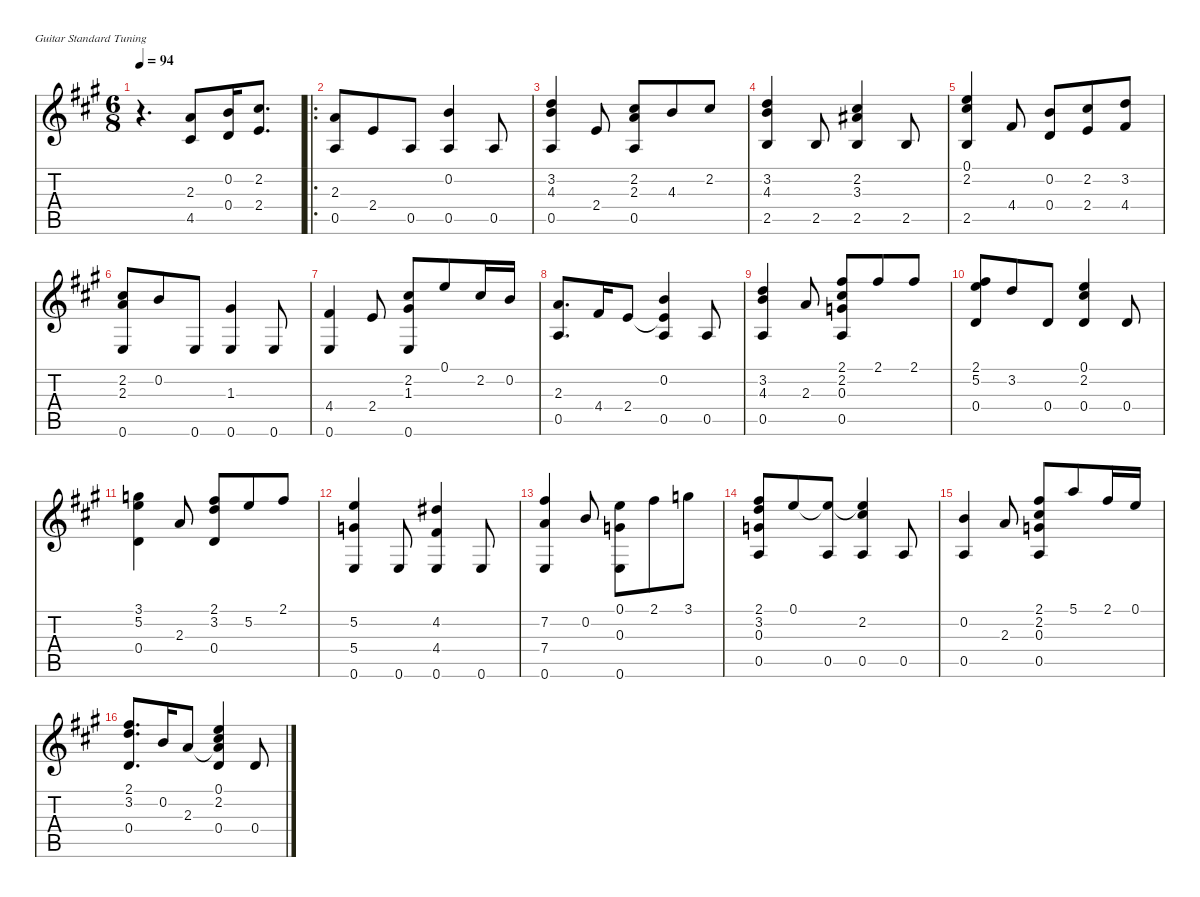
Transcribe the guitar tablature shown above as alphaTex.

\defaultSystemsLayout 4
\hideDynamics
\bracketExtendMode nobrackets
\singleTrackTrackNamePolicy hidden
\multiTrackTrackNamePolicy hidden
\firstSystemTrackNameOrientation horizontal
\otherSystemsTrackNameOrientation horizontal
\extendBarLines
\chordDiagramsInScore
\track ("Guitarra" "n.guit.") {instrument acousticguitarnylon}
\staff {score tabs}
\tuning (E4 B3 G3 D3 A2 E2)
\ts (6 8)
\beaming (8 3 3)
\tempo 94
\clef g2
\ks a
r.4{d dy mf instrument acousticguitarnylon beam Down} (2.3{acc forcenatural} 4.5{acc #}).8{beam Up} (0.2{acc forcenatural} 0.4{acc forcenatural}).16{beam Up} (2.2{acc #} 2.4{acc forcenatural}).8{d beam Up} |
\ro
(2.3{acc forcenatural} 0.5{acc forcenatural}).8{beam Up} 2.4{acc forcenatural}.8{beam Up} 0.5{acc forcenatural}.8{beam Up} (0.2{acc forcenatural} 0.5{acc forcenatural}).4{beam Up} 0.5{acc forcenatural}.8{beam Up} |
(3.2{acc forcenatural} 4.3{acc forcenatural} 0.5{acc forcenatural}).4{beam Up} 2.4{acc forcenatural}.8{beam Up} (2.2{acc #} 2.3{acc forcenatural} 0.5{acc forcenatural}).8{beam Up} 4.3{acc forcenatural}.8{beam Up} 2.2{acc #}.8{beam Up} |
(3.2{acc forcenatural} 4.3{acc forcenatural} 2.5{acc forcenatural}).4{beam Up} 2.5{acc forcenatural}.8{beam Up} (2.5{acc forcenatural} 3.3{acc #} 2.2{acc #}).4{beam Up} 2.5{acc forcenatural}.8{beam Up} |
(0.1{acc forcenatural} 2.2{acc #} 2.5{acc forcenatural}).4{beam Up} 4.4{acc #}.8{beam Up} (0.2{acc forcenatural} 0.4{acc forcenatural}).8{beam Up} (2.2{acc #} 2.4{acc forcenatural}).8{beam Up} (3.2{acc forcenatural} 4.4{acc #}).8{beam Up} |
(2.2{acc #} 2.3{acc forcenatural} 0.6{acc forcenatural}).8{beam Up} 0.2{acc forcenatural}.8{beam Up} 0.6{acc forcenatural}.8{beam Up} (0.6{acc forcenatural} 1.3{acc #}).4{beam Up} 0.6{acc forcenatural}.8{beam Up} |
(4.4{acc #} 0.6{acc forcenatural}).4{beam Up} 2.4{acc forcenatural}.8{beam Up} (2.2{acc #} 1.3{acc #} 0.6{acc forcenatural}).8{beam Up} 0.1{acc forcenatural}.8{beam Up} 2.2{acc #}.16{beam Up} 0.2{acc forcenatural}.16{beam Up} |
(2.3{acc forcenatural} 0.5{acc forcenatural}).8{d beam Up} 4.4{acc #}.16{beam Up} 2.4{acc forcenatural}.8{beam Up} (2.4{t acc forcenatural} 0.2{acc forcenatural} 0.5{acc forcenatural}).4{beam Up} 0.5{acc forcenatural}.8{beam Up} |
(3.2{acc forcenatural} 4.3{acc forcenatural} 0.5{acc forcenatural}).4{beam Up} 2.3{acc forcenatural}.8{beam Up} (2.1{acc #} 2.2{acc #} 0.3{acc forcenatural} 0.5{acc forcenatural}).8{beam Up} 2.1{acc #}.8{beam Up} 2.1{acc #}.8{beam Up} |
(5.2{acc forcenatural} 0.4{acc forcenatural} 2.1{acc #}).8{beam Up} 3.2{acc forcenatural}.8{beam Up} 0.4{acc forcenatural}.8{beam Up} (0.1{acc forcenatural} 2.2{acc #} 0.4{acc forcenatural}).4{beam Up} 0.4{acc forcenatural}.8{beam Up} |
(3.1{acc forcenatural} 5.2{acc forcenatural} 0.4{acc forcenatural}).4{beam Down} 2.3{acc forcenatural}.8{beam Up} (2.1{acc #} 3.2{acc forcenatural} 0.4{acc forcenatural}).8{beam Up} 5.2{acc forcenatural}.8{beam Up} 2.1{acc #}.8{beam Up} |
(5.2{acc forcenatural} 5.4{acc forcenatural} 0.6{acc forcenatural}).4{beam Up} 0.6{acc forcenatural}.8{beam Up} (4.2{acc #} 4.4{acc #} 0.6{acc forcenatural}).4{beam Up} 0.6{acc forcenatural}.8{beam Up} |
(7.2{acc #} 7.4{acc forcenatural} 0.6{acc forcenatural}).4{beam Up} 0.2{acc forcenatural}.8{beam Up} (0.1{acc forcenatural} 0.3{acc forcenatural} 0.6{acc forcenatural}).8{beam Down} 2.1{acc #}.8{beam Down} 3.1{acc forcenatural}.8{beam Down} |
(2.1{acc #} 3.2{acc forcenatural} 0.3{acc forcenatural} 0.5{acc forcenatural}).8{beam Up} 0.1{acc forcenatural}.8{beam Up} (0.5{acc forcenatural} 0.1{t acc forcenatural}).8{beam Up} (2.2{acc #} 0.1{t acc forcenatural} 0.5{acc forcenatural}).4{beam Up} 0.5{acc forcenatural}.8{beam Up} |
(0.2{acc forcenatural} 0.5{acc forcenatural}).4{beam Up} 2.3{acc forcenatural}.8{beam Up} (2.2{acc #} 2.1{acc #} 0.3{acc forcenatural} 0.5{acc forcenatural}).8{beam Up} 5.1{acc forcenatural}.8{beam Up} 2.1{acc #}.16{beam Up} 0.1{acc forcenatural}.16{beam Up} |
(2.1{acc #} 3.2{acc forcenatural} 0.4{acc forcenatural}).8{d beam Up} 0.2{acc forcenatural}.16{beam Up} 2.3{acc forcenatural}.8{beam Up} (2.3{t acc forcenatural} 0.1{acc forcenatural} 2.2{acc #} 0.4{acc forcenatural}).4{beam Up} 0.4{acc forcenatural}.8{beam Up}
